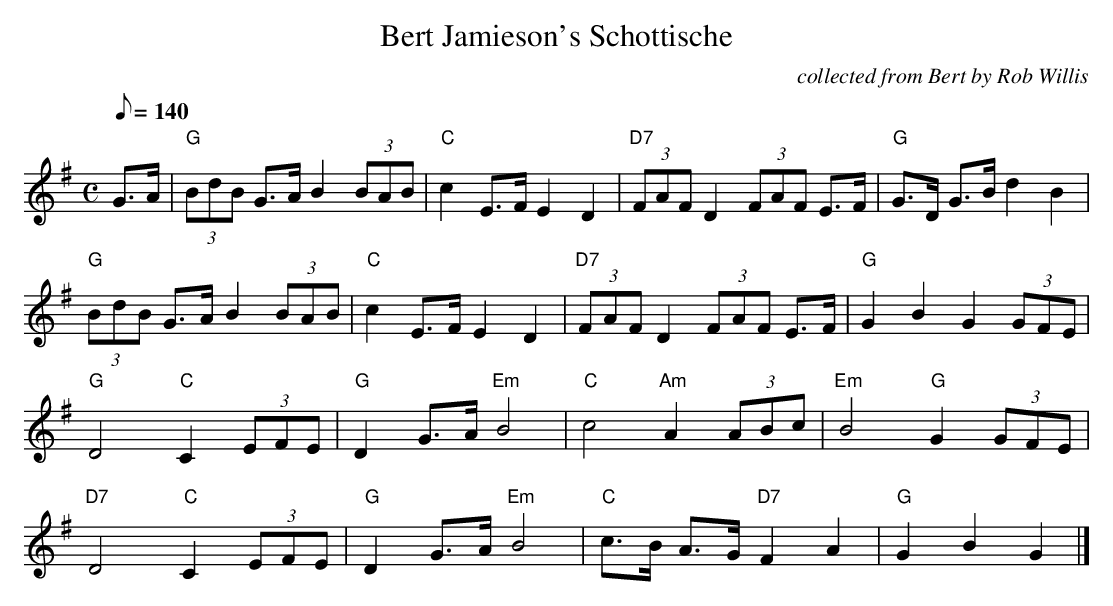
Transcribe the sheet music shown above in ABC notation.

X:1
T:Bert Jamieson's Schottische
C:collected from Bert by Rob Willis
M:C
Q:140
K:G
G>A|"G"(3BdB G>A B2 (3BAB|"C" c2 E>F E2 D2|"D7"(3FAF D2 (3FAF E>F|"G"G>D G>B d2B2|
"G"(3BdB G>A B2 (3BAB|"C" c2 E>F E2 D2|"D7"(3FAF D2 (3FAF E>F|"G"G2B2G2 (3GFE|
"G"D4"C"C2(3EFE|"G"D2 G>A "Em"B4|"C"c4 "Am"A2 (3ABc|"Em"B4 "G"G2 (3GFE|
"D7"D4"C"C2(3EFE|"G"D2 G>A "Em"B4|"C"c>B A>G"D7"F2A2|"G"G2B2G2|]
